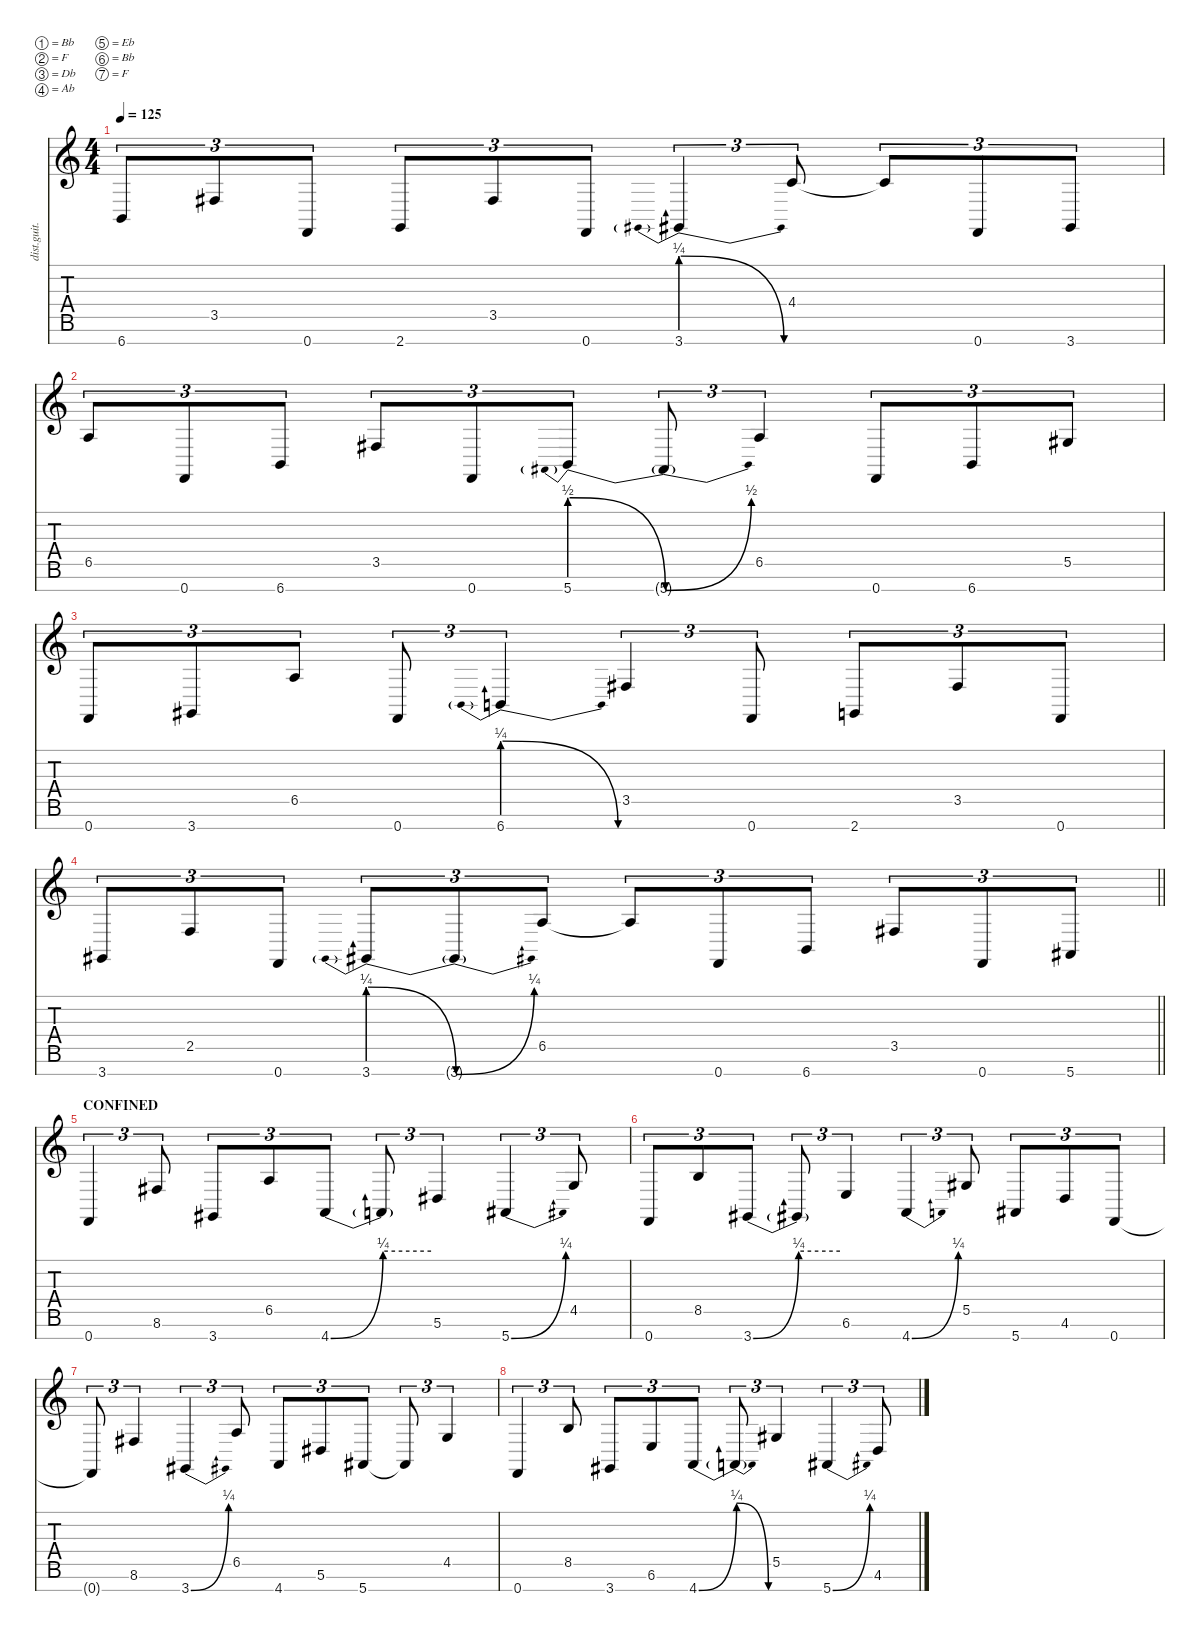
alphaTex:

\defaultSystemsLayout 4
\hideDynamics
\bracketExtendMode nobrackets
\track ("8 string GUITAR 2 (Marten Hagstrom)" "dist.guit.") {instrument distortionguitar}
\staff {score tabs}
\tuning (Bb3 F3 Db3 Ab2 Eb2 Bb1 F1)
\ts (4 4)
\tempo 125
\clef g2
\ks c
6.7.8{tu (3 2) dy f beam Up} 3.5{acc #}.8{tu (3 2) beam Up} 0.7.8{tu (3 2) beam Up} 2.7.8{tu (3 2) beam Up} 3.5{acc #}.8{tu (3 2) beam Up} 0.7.8{tu (3 2) beam Up} 3.7{be (prebendrelease 0 1 30 0) acc #}.4{tu (3 2) beam Up} 4.4.8{tu (3 2) beam Up} 4.4{t}.8{tu (3 2) beam Up} 0.7.8{tu (3 2) beam Up} 3.7{acc #}.8{tu (3 2) beam Up} |
6.5.8{tu (3 2) beam Up} 0.7.8{tu (3 2) beam Up} 6.7.8{tu (3 2) beam Up} 3.5{acc #}.8{tu (3 2) beam Up} 0.7.8{tu (3 2) beam Up} 5.7{be (prebendrelease 0 2 60 0)}.8{tu (3 2) beam Up} 5.7{be (bend 0 0 60 2) t acc #}.8{tu (3 2) beam Up} 6.5.4{tu (3 2) beam Up} 0.7.8{tu (3 2) beam Up} 6.7.8{tu (3 2) beam Up} 5.5{acc #}.8{tu (3 2) beam Up} |
0.7.8{tu (3 2) beam Up} 3.7{acc #}.8{tu (3 2) beam Up} 6.5.8{tu (3 2) beam Up} 0.7.8{tu (3 2) beam Up} 6.7{be (prebendrelease 0 1 30 0)}.4{tu (3 2) beam Up} 3.5{acc #}.4{tu (3 2) beam Up} 0.7.8{tu (3 2) beam Up} 2.7.8{tu (3 2) beam Up} 3.5{acc #}.8{tu (3 2) beam Up} 0.7.8{tu (3 2) beam Up} |
\barLineRight lightlight
3.7{acc #}.8{tu (3 2) beam Up} 2.5.8{tu (3 2) beam Up} 0.7.8{tu (3 2) beam Up} 3.7{be (prebendrelease 0 1 60 0) acc #}.8{tu (3 2) beam Up} 3.7{be (bend 0 0 60 1) t acc #}.8{tu (3 2) beam Up} 6.5.8{tu (3 2) beam Up} 6.5{t}.8{tu (3 2) beam Up} 0.7.8{tu (3 2) beam Up} 6.7.8{tu (3 2) beam Up} 3.5{acc #}.8{tu (3 2) beam Up} 0.7.8{tu (3 2) beam Up} 5.7{acc #}.8{tu (3 2) beam Up} |
\section ("" "CONFINED")
0.7.4{tu (3 2) beam Up} 8.6{acc #}.8{tu (3 2) beam Up} 3.7{acc #}.8{tu (3 2) beam Up} 6.5.8{tu (3 2) beam Up} 4.7{be (bend 0 0 60 1)}.8{tu (3 2) beam Up} 4.7{be (hold 0 1 60 1) t}.8{tu (3 2) beam Up} 5.6{acc #}.4{tu (3 2) beam Up} 5.7{be (bend 0 0 60 1) acc #}.4{tu (3 2) beam Up} 4.5.8{tu (3 2) beam Up} |
0.7.8{tu (3 2) beam Up} 8.5.8{tu (3 2) beam Up} 3.7{be (bend 0 0 60 1) acc #}.8{tu (3 2) beam Up} 3.7{be (hold 0 1 60 1) t acc #}.8{tu (3 2) beam Up} 6.6.4{tu (3 2) beam Up} 4.7{be (bend 0 0 60 1)}.4{tu (3 2) beam Up} 5.5{acc #}.8{tu (3 2) beam Up} 5.7{acc #}.8{tu (3 2) beam Up} 4.6.8{tu (3 2) beam Up} 0.7.8{tu (3 2) beam Up} |
0.7{t}.8{tu (3 2) beam Up} 8.6{acc #}.4{tu (3 2) beam Up} 3.7{be (bend 0 0 60 1) acc #}.4{tu (3 2) beam Up} 6.5.8{tu (3 2) beam Up} 4.7.8{tu (3 2) beam Up} 5.6{acc #}.8{tu (3 2) beam Up} 5.7{acc #}.8{tu (3 2) beam Up} 5.7{t acc #}.8{tu (3 2) beam Up} 4.5.4{tu (3 2) beam Up} |
0.7.4{tu (3 2) beam Up} 8.5.8{tu (3 2) beam Up} 3.7{acc #}.8{tu (3 2) beam Up} 6.6.8{tu (3 2) beam Up} 4.7{be (bend 0 0 60 1)}.8{tu (3 2) beam Up} 4.7{be (release 0 1 60 0) t}.8{tu (3 2) beam Up} 5.5{acc #}.4{tu (3 2) beam Up} 5.7{be (bend 0 0 60 1) acc #}.4{tu (3 2) beam Up} 4.6.8{tu (3 2) beam Up}
